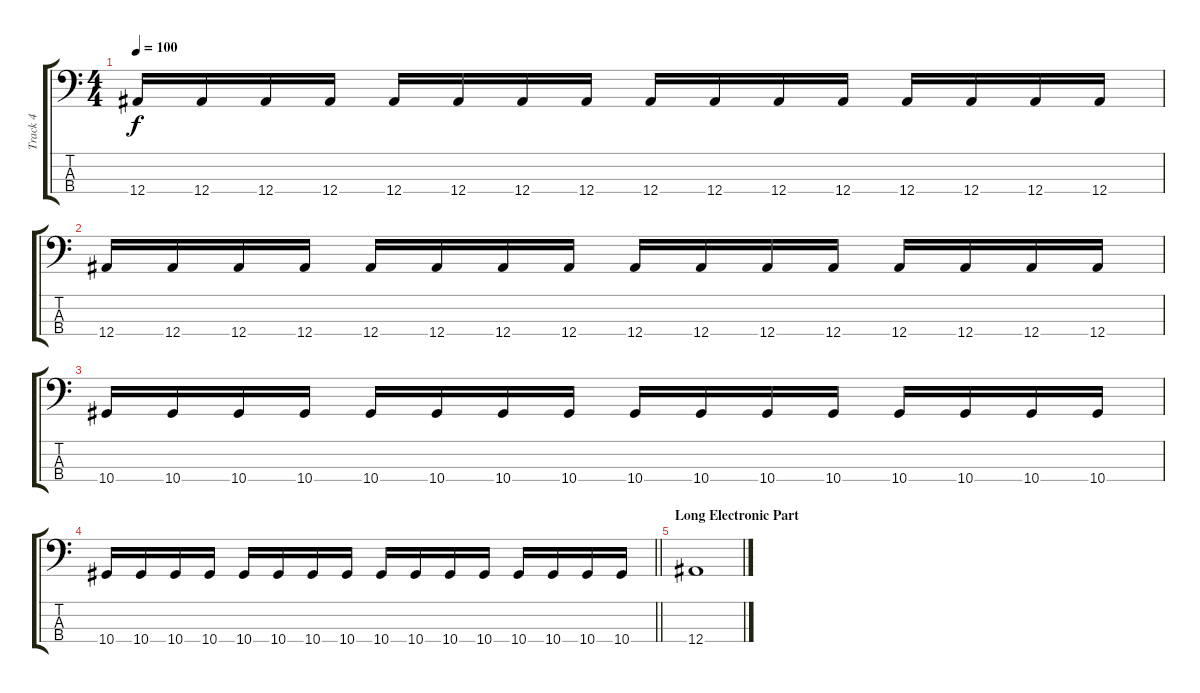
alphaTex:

\track ("Track 4" "Track 4") {instrument electricbasspick}
\staff {score tabs}
\tuning (Eb2 Bb1 F1 Bb0) {hide}
\ts (4 4)
\tempo 100
\clef f4
\ks c
12.4.16{dy f} 12.4.16 12.4.16 12.4.16 12.4.16 12.4.16 12.4.16 12.4.16 12.4.16 12.4.16 12.4.16 12.4.16 12.4.16 12.4.16 12.4.16 12.4.16 |
12.4.16 12.4.16 12.4.16 12.4.16 12.4.16 12.4.16 12.4.16 12.4.16 12.4.16 12.4.16 12.4.16 12.4.16 12.4.16 12.4.16 12.4.16 12.4.16 |
10.4.16 10.4.16 10.4.16 10.4.16 10.4.16 10.4.16 10.4.16 10.4.16 10.4.16 10.4.16 10.4.16 10.4.16 10.4.16 10.4.16 10.4.16 10.4.16 |
\barLineRight lightlight
10.4.16 10.4.16 10.4.16 10.4.16 10.4.16 10.4.16 10.4.16 10.4.16 10.4.16 10.4.16 10.4.16 10.4.16 10.4.16 10.4.16 10.4.16 10.4.16 |
\section ("" "Long Electronic Part")
12.4.1{volume 0}
